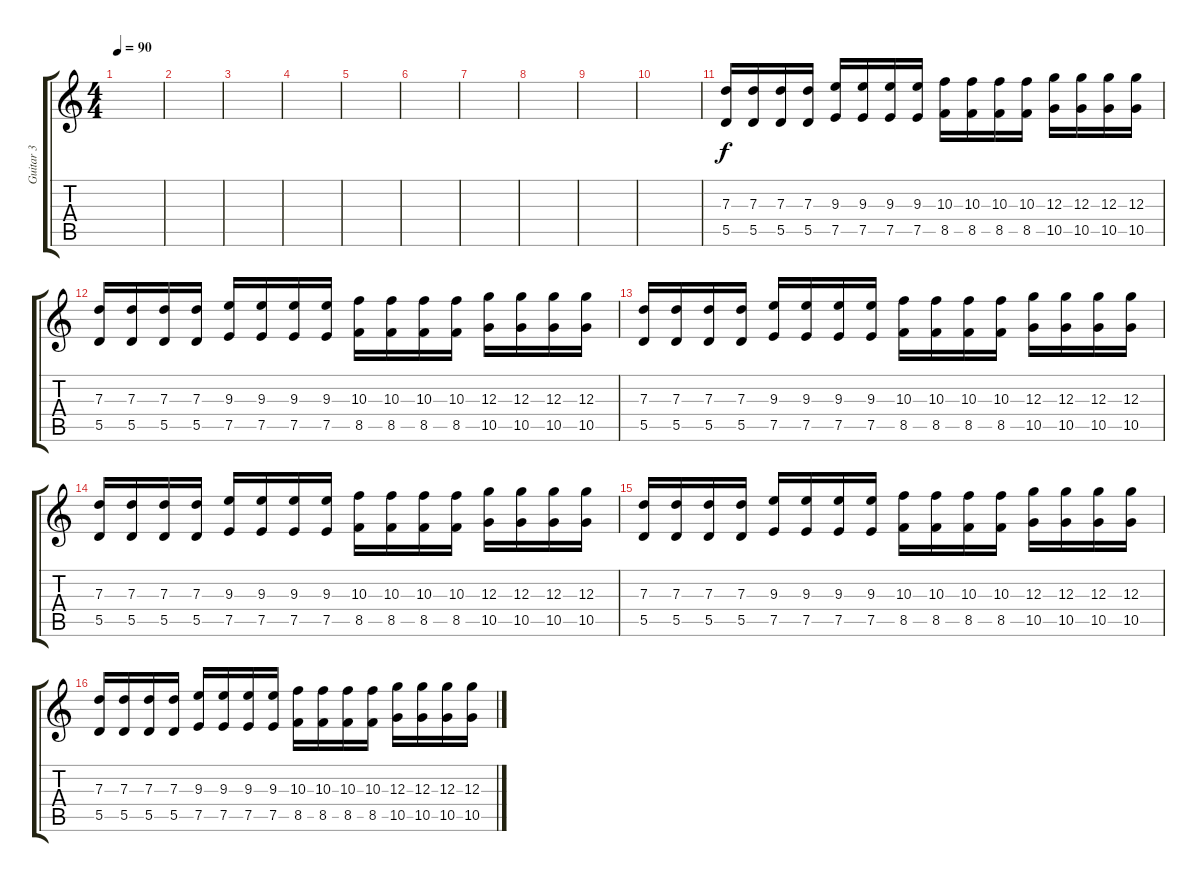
\track ("Guitar 3" "Guitar 3") {instrument overdrivenguitar}
\staff {score tabs}
\tuning (E4 B3 G3 D3 A2 D2) {hide}
\ts (4 4)
\tempo 90
\clef g2
\ks c
|
|
|
|
|
|
|
|
|
|
(7.3 5.5).16 (7.3 5.5).16 (7.3 5.5).16 (7.3 5.5).16 (9.3 7.5).16 (9.3 7.5).16 (9.3 7.5).16 (9.3 7.5).16 (10.3 8.5).16 (10.3 8.5).16 (10.3 8.5).16 (10.3 8.5).16 (12.3 10.5).16 (12.3 10.5).16 (12.3 10.5).16 (12.3 10.5).16 |
(7.3 5.5).16 (7.3 5.5).16 (7.3 5.5).16 (7.3 5.5).16 (9.3 7.5).16 (9.3 7.5).16 (9.3 7.5).16 (9.3 7.5).16 (10.3 8.5).16 (10.3 8.5).16 (10.3 8.5).16 (10.3 8.5).16 (12.3 10.5).16 (12.3 10.5).16 (12.3 10.5).16 (12.3 10.5).16 |
(7.3 5.5).16 (7.3 5.5).16 (7.3 5.5).16 (7.3 5.5).16 (9.3 7.5).16 (9.3 7.5).16 (9.3 7.5).16 (9.3 7.5).16 (10.3 8.5).16 (10.3 8.5).16 (10.3 8.5).16 (10.3 8.5).16 (12.3 10.5).16 (12.3 10.5).16 (12.3 10.5).16 (12.3 10.5).16 |
(7.3 5.5).16 (7.3 5.5).16 (7.3 5.5).16 (7.3 5.5).16 (9.3 7.5).16 (9.3 7.5).16 (9.3 7.5).16 (9.3 7.5).16 (10.3 8.5).16 (10.3 8.5).16 (10.3 8.5).16 (10.3 8.5).16 (12.3 10.5).16 (12.3 10.5).16 (12.3 10.5).16 (12.3 10.5).16 |
(7.3 5.5).16 (7.3 5.5).16 (7.3 5.5).16 (7.3 5.5).16 (9.3 7.5).16 (9.3 7.5).16 (9.3 7.5).16 (9.3 7.5).16 (10.3 8.5).16 (10.3 8.5).16 (10.3 8.5).16 (10.3 8.5).16 (12.3 10.5).16 (12.3 10.5).16 (12.3 10.5).16 (12.3 10.5).16 |
(7.3 5.5).16 (7.3 5.5).16 (7.3 5.5).16 (7.3 5.5).16 (9.3 7.5).16 (9.3 7.5).16 (9.3 7.5).16 (9.3 7.5).16 (10.3 8.5).16 (10.3 8.5).16 (10.3 8.5).16 (10.3 8.5).16 (12.3 10.5).16 (12.3 10.5).16 (12.3 10.5).16 (12.3 10.5).16
